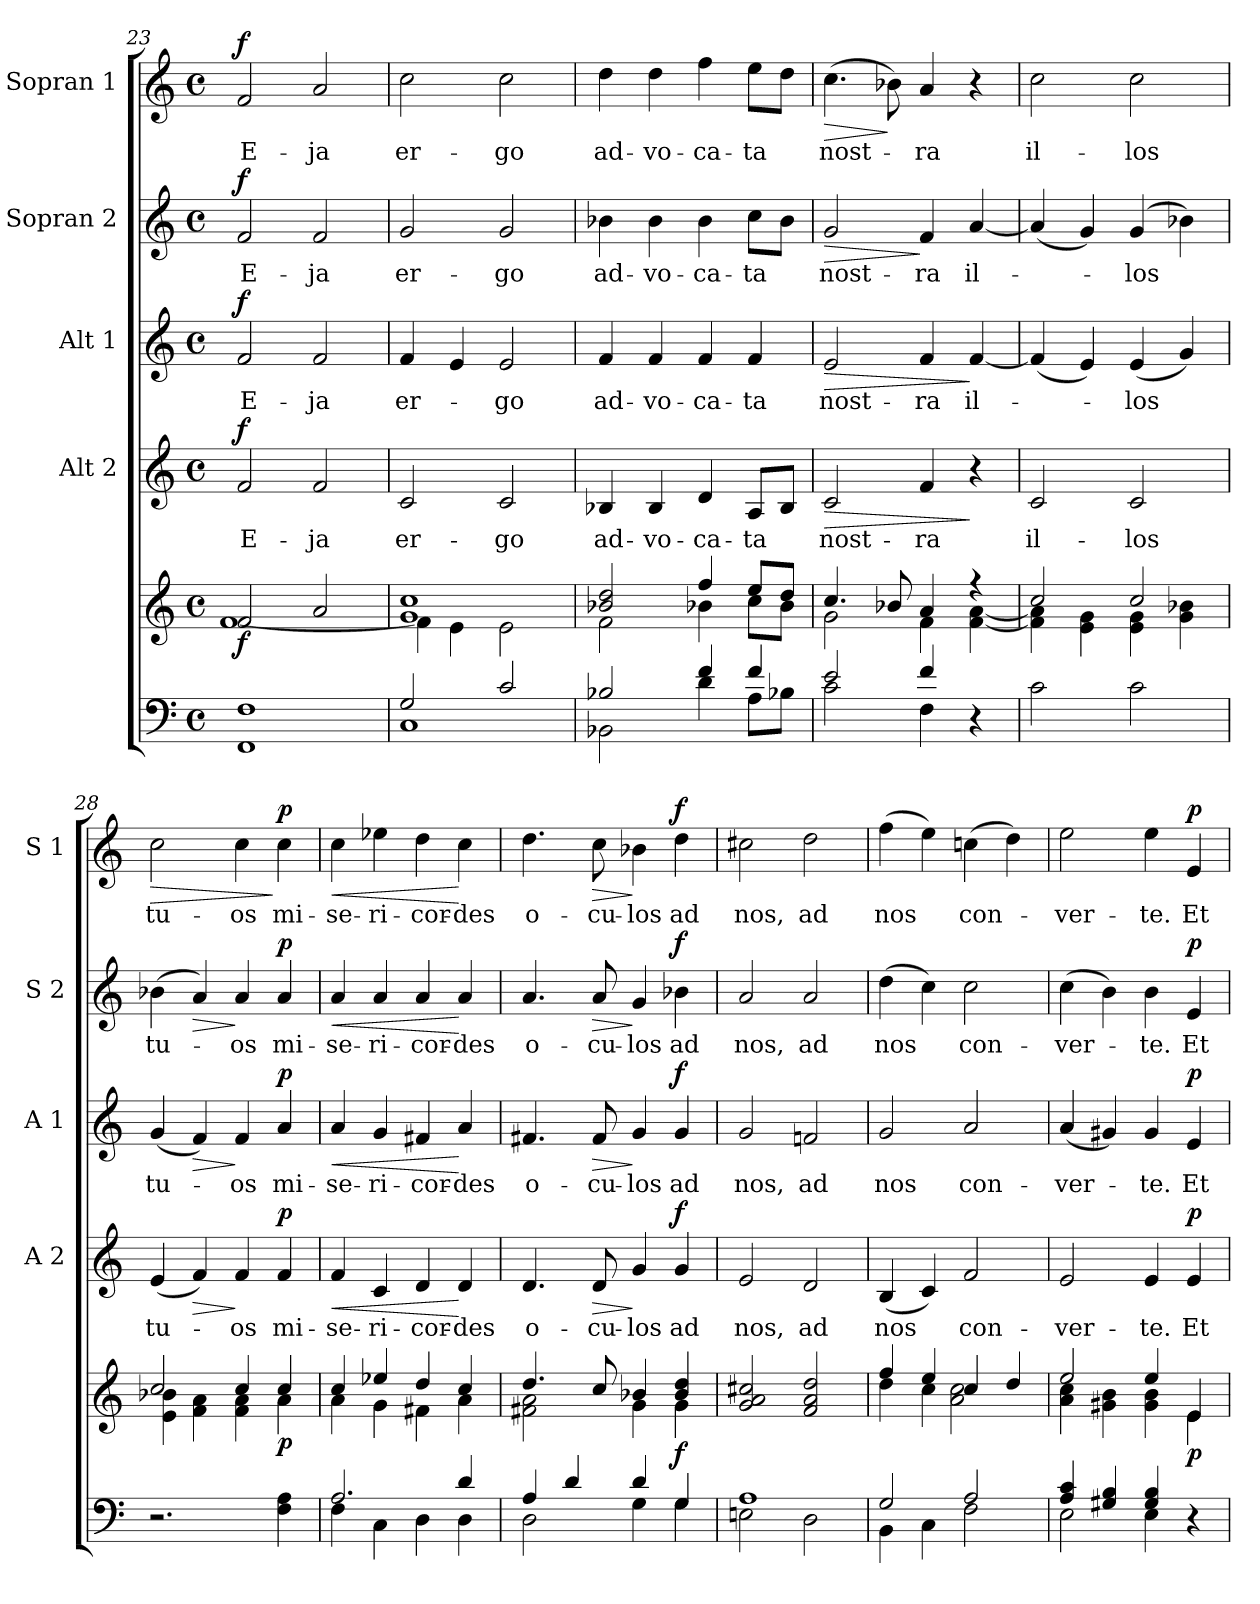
**kern	**kern	**dynam	**kern	**text	**dynam	**kern	**text	**dynam	**kern	**text	**dynam	**kern	**text	**dynam
*part5	*part5	*part5	*part4	*part4	*part4	*part3	*part3	*part3	*part2	*part2	*part2	*part1	*part1	*part1
*staff6	*staff5	*staff5/6	*staff4	*staff4	*staff4	*staff3	*staff3	*staff3	*staff2	*staff2	*staff2	*staff1	*staff1	*staff1
*	*	*	*I"Alt 2	*	*	*I"Alt 1	*	*	*I"Sopran 2	*	*	*I"Sopran 1	*	*
*	*	*	*I'A 2	*	*	*I'A 1	*	*	*I'S 2	*	*	*I'S 1	*	*
*clefF4	*clefG2	*	*clefG2	*	*	*clefG2	*	*	*clefG2	*	*	*clefG2	*	*
*k[]	*k[]	*	*k[]	*	*	*k[]	*	*	*k[]	*	*	*k[]	*	*
*C:	*C:	*	*C:	*	*	*C:	*	*	*C:	*	*	*C:	*	*
*M4/4	*M4/4	*	*M4/4	*	*	*M4/4	*	*	*M4/4	*	*	*M4/4	*	*
*met(c)	*met(c)	*	*met(c)	*	*	*met(c)	*	*	*met(c)	*	*	*met(c)	*	*
=23	=23	=23	=23	=23	=23	=23	=23	=23	=23	=23	=23	=23	=23	=23
*^	*^	*	*	*	*	*	*	*	*	*	*	*	*	*
!	!	!	!	!LO:DY:b	!	!LO:LY:b	!LO:DY:a	!	!LO:LY:b	!LO:DY:a	!	!LO:LY:b	!LO:DY:a	!	!LO:LY:b	!LO:DY:a
1F	1FF	2f/	[<1f	f	2f/	E-	f	2f/	E-	f	2f/	E-	f	2f/	E-	f
!	!	!	!	!	!	!LO:LY:b	!	!	!LO:LY:b	!	!	!LO:LY:b	!	!	!LO:LY:b	!
.	.	2a/	.	.	2f/	-ja	.	2f/	-ja	.	2f/	-ja	.	2a/	-ja	.
=24	=24	=24	=24	=24	=24	=24	=24	=24	=24	=24	=24	=24	=24	=24	=24	=24
!	!	!	!	!	!	!LO:LY:b	!	!	!LO:LY:b	!	!	!LO:LY:b	!	!	!LO:LY:b	!
2G/	1C	1g 1cc	4f\]	.	2c/	er-	.	4f/	er-	.	2g/	er-	.	2cc\	er-	.
.	.	.	4e\	.	.	.	.	4e/	.	.	.	.	.	.	.	.
!	!	!	!	!	!	!LO:LY:b	!	!	!LO:LY:b	!	!	!LO:LY:b	!	!	!LO:LY:b	!
2c/	.	.	2e\	.	2c/	-go	.	2e/	-go	.	2g/	-go	.	2cc\	-go	.
=25	=25	=25	=25	=25	=25	=25	=25	=25	=25	=25	=25	=25	=25	=25	=25	=25
!	!	!	!	!	!	!LO:LY:b	!	!	!LO:LY:b	!	!	!LO:LY:b	!	!	!LO:LY:b	!
2B-X/	2BB-X\	2b-X/ 2dd/	2f\	.	4B-X/	ad-	.	4f/	ad-	.	4b-X\	ad-	.	4dd\	ad-	.
!	!	!	!	!	!	!LO:LY:b	!	!	!LO:LY:b	!	!	!LO:LY:b	!	!	!LO:LY:b	!
.	.	.	.	.	4B-/	-vo-	.	4f/	-vo-	.	4b-\	-vo-	.	4dd\	-vo-	.
!	!	!	!	!	!	!LO:LY:b	!	!	!LO:LY:b	!	!	!LO:LY:b	!	!	!LO:LY:b	!
4f/	4d\	4ff/	4b-X\	.	4d/	-ca-	.	4f/	-ca-	.	4b-\	-ca-	.	4ff\	-ca-	.
!	!	!	!	!	!	!LO:LY:b	!	!	!LO:LY:b	!	!	!LO:LY:b	!	!	!LO:LY:b	!
4f/	8A\L	8ee/L	8cc\L	.	8A/L	-ta	.	4f/	-ta	.	8cc\L	-ta	.	8ee\L	-ta	.
.	8B-X\J	8dd/J	8b-\J	.	8B-/J	.	.	.	.	.	8b-\J	.	.	8dd\J	.	.
=26	=26	=26	=26	=26	=26	=26	=26	=26	=26	=26	=26	=26	=26	=26	=26	=26
!	!	!	!	!	!	!LO:LY:b	!LO:HP:b	!	!LO:LY:b	!LO:HP:b	!	!LO:LY:b	!LO:HP:b	!	!LO:LY:b	!LO:HP:b
2e/	2c\	4.cc/	2g\	.	2c/	nost-	>	2e/	nost-	>	2g/	nost-	>	(>4.cc\	nost-	>
.	.	8b-X/	.	.	.	.	.	.	.	.	.	.	.	8b-X\)	.	]
!	!	!	!	!	!	!LO:LY:b	!	!	!LO:LY:b	!	!	!LO:LY:b	!	!	!LO:LY:b	!
4f/	4F\	4a/	4f\	.	4f/	-ra	.	4f/	-ra	.	4f/	-ra	]	4a/	-ra	.
!	!	!	!	!	!	!	!	!	!LO:LY:b	!	!	!LO:LY:b	!	!	!	!
4ryy	4r	4rff	[<4f\ [<4a\	.	4r	.	]	[4f/	il-	]	[4a/	il-	.	4r	.	.
!!LO:LB:g=z
=27	=27	=27	=27	=27	=27	=27	=27	=27	=27	=27	=27	=27	=27	=27	=27	=27
!	!	!	!	!	!	!LO:LY:b	!	!	!	!	!	!	!	!	!LO:LY:b	!
*v	*v	*	*	*	*	*	*	*	*	*	*	*	*	*	*	*
2c\	2cc/	4f\] 4a\]	.	2c/	il-	.	(<4f/]	.	.	(<4a/]	.	.	2cc\	il-	.
.	.	4e\ 4g\	.	.	.	.	4e/)	.	.	4g/)	.	.	.	.	.
!	!	!	!	!	!LO:LY:b	!	!	!LO:LY:b	!	!	!LO:LY:b	!	!	!LO:LY:b	!
2c\	2cc/	4e\ 4g\	.	2c/	-los	.	(<4e/	-los	.	(<4g/	-los	.	2cc\	-los	.
.	.	4g\ 4b-X\	.	.	.	.	4g/)	.	.	4b-X\)	.	.	.	.	.
=28	=28	=28	=28	=28	=28	=28	=28	=28	=28	=28	=28	=28	=28	=28	=28
!	!	!	!	!	!LO:LY:b	!	!	!LO:LY:b	!	!	!LO:LY:b	!	!	!LO:LY:b	!LO:HP:b
2.r	2cc/	4e\ 4b-X\	.	(<4e/	tu-	.	(<4g/	tu-	.	(>4b-X\	tu-	.	2cc\	tu-	>
!	!	!	!	!	!	!LO:HP:b	!	!	!LO:HP:b	!	!	!LO:HP:b	!	!	!
.	.	4f\ 4a\	.	4f/)	.	>	4f/)	.	>	4a/)	.	>	.	.	.
!	!	!	!	!	!LO:LY:b	!	!	!LO:LY:b	!	!	!LO:LY:b	!	!	!LO:LY:b	!
.	4cc/	4f\ 4a\	.	4f/	-os	]	4f/	-os	]	4a/	-os	]	4cc\	-os	.
!	!	!	!LO:DY:b	!	!LO:LY:b	!LO:DY:a	!	!LO:LY:b	!LO:DY:a	!	!LO:LY:b	!LO:DY:a	!	!LO:LY:b	!LO:DY:n=1:a
4F\ 4A\	4cc/	4a\	p	4f/	mi-	p	4a/	mi-	p	4a/	mi-	p	4cc\	mi-	] p
=29	=29	=29	=29	=29	=29	=29	=29	=29	=29	=29	=29	=29	=29	=29	=29
*^	*	*	*	*	*	*	*	*	*	*	*	*	*	*	*
!	!	!	!	!	!	!LO:LY:b	!LO:HP:b	!	!LO:LY:b	!LO:HP:b	!	!LO:LY:b	!LO:HP:b	!	!LO:LY:b	!LO:HP:b
2.A/	4F\	4cc/	4a\	.	4f/	-se-	<	4a/	-se-	<	4a/	-se-	<	4cc\	-se-	<
!	!	!	!	!	!	!LO:LY:b	!	!	!LO:LY:b	!	!	!LO:LY:b	!	!	!LO:LY:b	!
.	4C\	4ee-X/	4g\	.	4c/	-ri-	.	4g/	-ri-	.	4a/	-ri-	.	4ee-X\	-ri-	.
!	!	!	!	!	!	!LO:LY:b	!	!	!LO:LY:b	!	!	!LO:LY:b	!	!	!LO:LY:b	!
.	4D\	4dd/	4f#X\	.	4d/	-cor-	.	4f#X/	-cor-	.	4a/	-cor-	.	4dd\	-cor-	.
!	!	!	!	!	!	!LO:LY:b	!	!	!LO:LY:b	!	!	!LO:LY:b	!	!	!LO:LY:b	!
4d/	4D\	4cc/	4a\	.	4d/	-des	[	4a/	-des	[	4a/	-des	[	4cc\	-des	[
=30	=30	=30	=30	=30	=30	=30	=30	=30	=30	=30	=30	=30	=30	=30	=30	=30
!	!	!	!	!	!	!LO:LY:b	!	!	!LO:LY:b	!	!	!LO:LY:b	!	!	!LO:LY:b	!
4A/	2D\	4.dd/	2f#X\ 2a\	.	4.d/	o-	.	4.f#X/	o-	.	4.a/	o-	.	4.dd\	o-	.
4d/	.	.	.	.	.	.	.	.	.	.	.	.	.	.	.	.
!	!	!	!	!	!	!LO:LY:b	!LO:HP:b	!	!LO:LY:b	!LO:HP:b	!	!LO:LY:b	!LO:HP:b	!	!LO:LY:b	!LO:HP:b
.	.	8cc/	.	.	8d/	-cu-	>	8f#/	-cu-	>	8a/	-cu-	>	8cc\	-cu-	>
!	!	!	!	!	!	!LO:LY:b	!	!	!LO:LY:b	!	!	!LO:LY:b	!	!	!LO:LY:b	!
4d/	4G\	4b-X/	4g\	.	4g/	-los	]	4g/	-los	]	4g/	-los	]	4b-X\	-los	]
!	!	!	!	!LO:DY:b	!	!LO:LY:b	!LO:DY:a	!	!LO:LY:b	!LO:DY:a	!	!LO:LY:b	!LO:DY:a	!	!LO:LY:b	!LO:DY:a
4G/	4G\	4b-/ 4dd/	4g\	f	4g/	ad	f	4g/	ad	f	4b-X\	ad	f	4dd\	ad	f
=31	=31	=31	=31	=31	=31	=31	=31	=31	=31	=31	=31	=31	=31	=31	=31	=31
!	!	!	!	!	!	!LO:LY:b	!	!	!LO:LY:b	!	!	!LO:LY:b	!	!	!LO:LY:b	!
*	*	*v	*v	*	*	*	*	*	*	*	*	*	*	*	*	*
1A	2En\	2g/ 2a/ 2cc#X/	.	2e/	nos,	.	2g/	nos,	.	2a/	nos,	.	2cc#X\	nos,	.
!	!	!	!	!	!LO:LY:b	!	!	!LO:LY:b	!	!	!LO:LY:b	!	!	!LO:LY:b	!
.	2D\	2f/ 2a/ 2dd/	.	2d/	ad	.	2fn/	ad	.	2a/	ad	.	2dd\	ad	.
=32	=32	=32	=32	=32	=32	=32	=32	=32	=32	=32	=32	=32	=32	=32	=32
*	*	*^	*	*	*	*	*	*	*	*	*	*	*	*	*
!	!	!	!	!	!	!LO:LY:b	!	!	!LO:LY:b	!	!	!LO:LY:b	!	!	!LO:LY:b	!
2G/	4BB\	4ff/	4dd\	.	(<4B/	nos	.	2g/	nos	.	(>4dd\	nos	.	(>4ff\	nos	.
.	4C\	4ee/	4cc\	.	4c/)	.	.	.	.	.	4cc\)	.	.	4ee\)	.	.
!	!	!	!	!	!	!LO:LY:b	!	!	!LO:LY:b	!	!	!LO:LY:b	!	!	!LO:LY:b	!
2A/	2F\	4cc/	2a\ 2cc\	.	2f/	con-	.	2a/	con-	.	2cc\	con-	.	(>4ccn\	con-	.
.	.	4dd/	.	.	.	.	.	.	.	.	.	.	.	4dd\)	.	.
!!LO:PB:g=z
=33	=33	=33	=33	=33	=33	=33	=33	=33	=33	=33	=33	=33	=33	=33	=33	=33
!	!	!	!	!	!	!LO:LY:b	!	!	!LO:LY:b	!	!	!LO:LY:b	!	!	!LO:LY:b	!
4A/ 4c/	2E\	2ee/	4a\ 4cc\	.	2e/	-ver-	.	(<4a/	-ver-	.	(>4cc\	-ver-	.	2ee\	-ver-	.
4G#X/ 4B/	.	.	4g#X\ 4b\	.	.	.	.	4g#X/)	.	.	4b\)	.	.	.	.	.
!	!	!	!	!	!	!LO:LY:b	!	!	!LO:LY:b	!	!	!LO:LY:b	!	!	!LO:LY:b	!
4G#/ 4B/	4E\	4ee/	4g#\ 4b\	.	4e/	-te.	.	4g#/	-te.	.	4b\	-te.	.	4ee\	-te.	.
!	!	!	!	!LO:DY:b	!	!LO:LY:b	!LO:DY:a	!	!LO:LY:b	!LO:DY:a	!	!LO:LY:b	!LO:DY:a	!	!LO:LY:b	!LO:DY:a
4r	4ryy	4e/	4e\	p	4e/	Et	p	4e/	Et	p	4e/	Et	p	4e/	Et	p
*v	*v	*	*	*	*	*	*	*	*	*	*	*	*	*	*	*
*	*v	*v	*	*	*	*	*	*	*	*	*	*	*	*	*
=	=	=	=	=	=	=	=	=	=	=	=	=	=	=
*-	*-	*-	*-	*-	*-	*-	*-	*-	*-	*-	*-	*-	*-	*-
